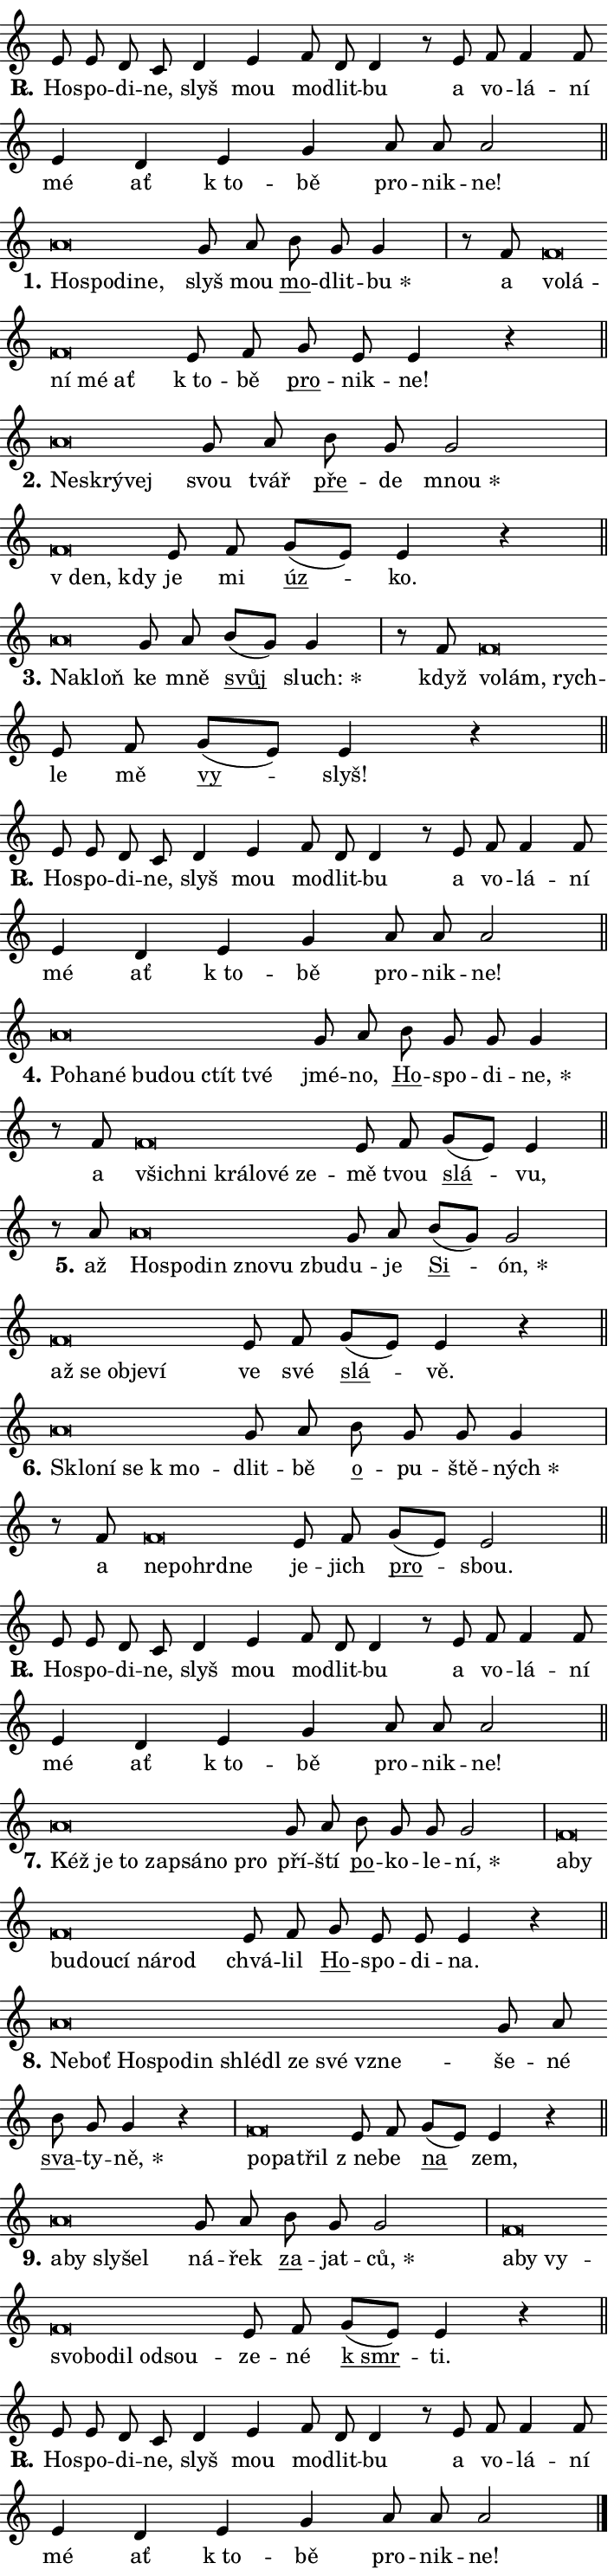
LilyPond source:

\version "2.24.0"
\header { tagline = "" }
\paper {
  indent = 0\cm
  top-margin = 0\cm
  right-margin = 0.13\cm % to fit lyric hyphens
  bottom-margin = 0\cm
  left-margin = 0\cm
  paper-width = 12\cm
  page-breaking = #ly:one-page-breaking
  system-system-spacing.basic-distance = #11
  score-system-spacing.basic-distance = #11
  ragged-last = ##f
}


%% Author: Thomas Morley
%% https://lists.gnu.org/archive/html/lilypond-user/2020-05/msg00002.html
#(define (line-position grob)
"Returns position of @var[grob} in current system:
   @code{'start}, if at first time-step
   @code{'end}, if at last time-step
   @code{'middle} otherwise
"
  (let* ((col (ly:item-get-column grob))
         (ln (ly:grob-object col 'left-neighbor))
         (rn (ly:grob-object col 'right-neighbor))
         (col-to-check-left (if (ly:grob? ln) ln col))
         (col-to-check-right (if (ly:grob? rn) rn col))
         (break-dir-left
           (and
             (ly:grob-property col-to-check-left 'non-musical #f)
             (ly:item-break-dir col-to-check-left)))
         (break-dir-right
           (and
             (ly:grob-property col-to-check-right 'non-musical #f)
             (ly:item-break-dir col-to-check-right))))
        (cond ((eqv? 1 break-dir-left) 'start)
              ((eqv? -1 break-dir-right) 'end)
              (else 'middle))))

#(define (tranparent-at-line-position vctor)
  (lambda (grob)
  "Relying on @code{line-position} select the relevant enry from @var{vctor}.
Used to determine transparency,"
    (case (line-position grob)
      ((end) (not (vector-ref vctor 0)))
      ((middle) (not (vector-ref vctor 1)))
      ((start) (not (vector-ref vctor 2))))))

noteHeadBreakVisibility =
#(define-music-function (break-visibility)(vector?)
"Makes @code{NoteHead}s transparent relying on @var{break-visibility}"
#{
  \override NoteHead.transparent =
    #(tranparent-at-line-position break-visibility)
#})

#(define delete-ledgers-for-transparent-note-heads
  (lambda (grob)
    "Reads whether a @code{NoteHead} is transparent.
If so this @code{NoteHead} is removed from @code{'note-heads} from
@var{grob}, which is supposed to be @code{LedgerLineSpanner}.
As a result ledgers are not printed for this @code{NoteHead}"
    (let* ((nhds-array (ly:grob-object grob 'note-heads))
           (nhds-list
             (if (ly:grob-array? nhds-array)
                 (ly:grob-array->list nhds-array)
                 '()))
           ;; Relies on the transparent-property being done before
           ;; Staff.LedgerLineSpanner.after-line-breaking is executed.
           ;; This is fragile ...
           (to-keep
             (remove
               (lambda (nhd)
                 (ly:grob-property nhd 'transparent #f))
               nhds-list)))
      ;; TODO find a better method to iterate over grob-arrays, similiar
      ;; to filter/remove etc for lists
      ;; For now rebuilt from scratch
      (set! (ly:grob-object grob 'note-heads)  '())
      (for-each
        (lambda (nhd)
          (ly:pointer-group-interface::add-grob grob 'note-heads nhd))
        to-keep))))

squashNotes = {
  \override NoteHead.X-extent = #'(-0.2 . 0.2)
  \override NoteHead.Y-extent = #'(-0.75 . 0)
  \override NoteHead.stencil =
    #(lambda (grob)
       (let ((pos (ly:grob-property grob 'staff-position)))
         (begin
           (if (< pos -7) (display "ERROR: Lower brevis then expected\n") (display ""))
           (if (<= pos -6) ly:text-interface::print ly:note-head::print))))
}
unSquashNotes = {
  \revert NoteHead.X-extent
  \revert NoteHead.Y-extent
  \revert NoteHead.stencil
}

hideNotes = \noteHeadBreakVisibility #begin-of-line-visible
unHideNotes = \noteHeadBreakVisibility #all-visible

% work-around for resetting accidentals
% https://lilypond.org/doc/v2.23/Documentation/notation/displaying-rhythms#unmetered-music
cadenzaMeasure = {
  \cadenzaOff
  \partial 1024 s1024
  \cadenzaOn
}

#(define-markup-command (accent layout props text) (markup?)
  "Underline accented syllable"
  (interpret-markup layout props
    #{\markup \override #'(offset . 4.3) \underline { #text }#}))

responsum = \markup \concat {
  "R" \hspace #-1.05 \path #0.1 #'((moveto 0 0.07) (lineto 0.9 0.8)) \hspace #0.05 "."
}

spaceSize = #0.6828661417322834 % exact space size for TeX Gyre Schola

\layout {
  \context {
    \Staff
    \remove "Time_signature_engraver"
    \override LedgerLineSpanner.after-line-breaking = #delete-ledgers-for-transparent-note-heads
  }
  \context {
    \Lyrics {
      \override LyricSpace.minimum-distance = \spaceSize
      \override LyricText.font-name = #"TeX Gyre Schola"
      \override LyricText.font-size = 1
      \override StanzaNumber.font-name = #"TeX Gyre Schola Bold"
      \override StanzaNumber.font-size = 1
    }
  }
  \context {
    \Score 
    \override NoteHead.text =
      #(lambda (grob) 
        (let ((pos (ly:grob-property grob 'staff-position)))
          #{\markup {
            \combine
              \halign #-0.55 \raise #(if (= pos -6) 0 0.5) \override #'(thickness . 2) \draw-line #'(3.2 . 0)
              \musicglyph "noteheads.sM1"
          }#}))
  }
}

% magnetic-lyrics.ily
%
%   written by
%     Jean Abou Samra <jean@abou-samra.fr>
%     Werner Lemberg <wl@gnu.org>
%
%   adapted by
%     Jiri Hon <jiri.hon@gmail.com>
%
% Version 2022-Apr-15

% https://www.mail-archive.com/lilypond-user@gnu.org/msg149350.html

#(define (Left_hyphen_pointer_engraver context)
   "Collect syllable-hyphen-syllable occurrences in lyrics and store
them in properties.  This engraver only looks to the left.  For
example, if the lyrics input is @code{foo -- bar}, it does the
following.

@itemize @bullet
@item
Set the @code{text} property of the @code{LyricHyphen} grob between
@q{foo} and @q{bar} to @code{foo}.

@item
Set the @code{left-hyphen} property of the @code{LyricText} grob with
text @q{foo} to the @code{LyricHyphen} grob between @q{foo} and
@q{bar}.
@end itemize

Use this auxiliary engraver in combination with the
@code{lyric-@/text::@/apply-@/magnetic-@/offset!} hook."
   (let ((hyphen #f)
         (text #f))
     (make-engraver
      (acknowledgers
       ((lyric-syllable-interface engraver grob source-engraver)
        (set! text grob)))
      (end-acknowledgers
       ((lyric-hyphen-interface engraver grob source-engraver)
        ;(when (not (grob::has-interface grob 'lyric-space-interface))
          (set! hyphen grob)));)
      ((stop-translation-timestep engraver)
       (when (and text hyphen)
         (ly:grob-set-object! text 'left-hyphen hyphen))
       (set! text #f)
       (set! hyphen #f)))))

#(define (lyric-text::apply-magnetic-offset! grob)
   "If the space between two syllables is less than the value in
property @code{LyricText@/.details@/.squash-threshold}, move the right
syllable to the left so that it gets concatenated with the left
syllable.

Use this function as a hook for
@code{LyricText@/.after-@/line-@/breaking} if the
@code{Left_@/hyphen_@/pointer_@/engraver} is active."
   (let ((hyphen (ly:grob-object grob 'left-hyphen #f)))
     (when hyphen
       (let ((left-text (ly:spanner-bound hyphen LEFT)))
         (when (grob::has-interface left-text 'lyric-syllable-interface)
           (let* ((common (ly:grob-common-refpoint grob left-text X))
                  (this-x-ext (ly:grob-extent grob common X))
                  (left-x-ext
                   (begin
                     ;; Trigger magnetism for left-text.
                     (ly:grob-property left-text 'after-line-breaking)
                     (ly:grob-extent left-text common X)))
                  ;; `delta` is the gap width between two syllables.
                  (delta (- (interval-start this-x-ext)
                            (interval-end left-x-ext)))
                  (details (ly:grob-property grob 'details))
                  (threshold (assoc-get 'squash-threshold details 0.2)))
             (when (< delta threshold)
               (let* (;; We have to manipulate the input text so that
                      ;; ligatures crossing syllable boundaries are not
                      ;; disabled.  For languages based on the Latin
                      ;; script this is essentially a beautification.
                      ;; However, for non-Western scripts it can be a
                      ;; necessity.
                      (lt (ly:grob-property left-text 'text))
                      (rt (ly:grob-property grob 'text))
                      (is-space (grob::has-interface hyphen 'lyric-space-interface))
                      (space (if is-space " " ""))
                      (extra-delta (if is-space spaceSize 0))
                      ;; Append new syllable.
                      (ltrt-space (if (and (string? lt) (string? rt))
                                (string-append lt space rt)
                                (make-concat-markup (list lt space rt))))
                      ;; Right-align `ltrt` to the right side.
                      (ltrt-space-markup (grob-interpret-markup
                               grob
                               (make-translate-markup
                                (cons (interval-length this-x-ext) 0)
                                (make-right-align-markup ltrt-space)))))
                 (begin
                   ;; Don't print `left-text`.
                   (ly:grob-set-property! left-text 'stencil #f)
                   ;; Set text and stencil (which holds all collected
                   ;; syllables so far) and shift it to the left.
                   (ly:grob-set-property! grob 'text ltrt-space)
                   (ly:grob-set-property! grob 'stencil ltrt-space-markup)
                   (ly:grob-translate-axis! grob (- (- delta extra-delta)) X))))))))))


#(define (lyric-hyphen::displace-bounds-first grob)
   ;; Make very sure this callback isn't triggered too early.
   (let ((left (ly:spanner-bound grob LEFT))
         (right (ly:spanner-bound grob RIGHT)))
     (ly:grob-property left 'after-line-breaking)
     (ly:grob-property right 'after-line-breaking)
     (ly:lyric-hyphen::print grob)))

squashThreshold = #0.4

\layout {
  \context {
    \Lyrics
    \consists #Left_hyphen_pointer_engraver
    \override LyricText.after-line-breaking =
      #lyric-text::apply-magnetic-offset!
    \override LyricHyphen.stencil = #lyric-hyphen::displace-bounds-first
    \override LyricText.details.squash-threshold = \squashThreshold
    \override LyricHyphen.minimum-distance = 0
    \override LyricHyphen.minimum-length = \squashThreshold
  }
}

squashText = \override LyricText.details.squash-threshold = 9999
unSquashText = \override LyricText.details.squash-threshold = \squashThreshold

leftText = \override LyricText.self-alignment-X = #LEFT
unLeftText = \revert LyricText.self-alignment-X

starOffset = #(lambda (grob) 
                (let ((x_offset (ly:self-alignment-interface::aligned-on-x-parent grob)))
                  (if (= x_offset 0) 0 (+ x_offset 1.2))))

star = #(define-music-function (syllable)(string?)
"Append star separator at the end of a syllable"
#{
  \once \override LyricText.X-offset = #starOffset
  \lyricmode { \markup {
    #syllable
    \override #'((font-name . "TeX Gyre Schola Bold")) \hspace #0.2 \lower #0.65 \larger "*"
  } }
#})

starAccent = #(define-music-function (syllable)(string?)
"Append star separator at the end of a syllable and make accent"
#{
  \once \override LyricText.X-offset = #starOffset
  \lyricmode { \markup {
    \accent #syllable
    \override #'((font-name . "TeX Gyre Schola Bold")) \hspace #0.2 \lower #0.65 \larger "*"
  } }
#})

breath = #(define-music-function (syllable)(string?)
"Append breathing indicator at the end of a syllable"
#{
  \lyricmode { \markup { #syllable "+" } }
#})

optionalBreath = #(define-music-function (syllable)(string?)
"Append optional breathing indicator at the end of a syllable"
#{
  \lyricmode { \markup { #syllable "(+)" } }
#})


\score {
    <<
        \new Voice = "melody" { \cadenzaOn \key c \major \relative { e'8 e d c d4 e f8 d d4 \bar "" r8 e f f4 f8 \bar "" e4 d \bar "" e g \bar "" a8 a a2 \cadenzaMeasure \bar "||" \break } }
        \new Lyrics \lyricsto "melody" { \lyricmode { \set stanza = \responsum
Ho -- spo -- di -- ne, slyš mou mo -- dlit -- bu a vo -- lá -- ní mé ať "k to" -- bě pro -- nik -- ne! } }
    >>
    \layout {}
}

\score {
    <<
        \new Voice = "melody" { \cadenzaOn \key c \major \relative { \squashNotes a'\breve*1/16 \hideNotes \breve*1/16 \bar "" \breve*1/16 \breve*1/16 \bar "" \unHideNotes \unSquashNotes g8 a \bar "" b g g4 \cadenzaMeasure \bar "|" r8 f \squashNotes f\breve*1/16 \hideNotes \breve*1/16 \bar "" \breve*1/16 \bar "" \breve*1/16 \breve*1/16 \bar "" \unHideNotes \unSquashNotes e8 f \bar "" g e e4 r \cadenzaMeasure \bar "||" \break } }
        \new Lyrics \lyricsto "melody" { \lyricmode { \set stanza = "1."
\leftText Ho -- \squashText spo -- di -- ne, \unLeftText \unSquashText slyš mou \markup \accent mo -- dlit -- \star bu a \leftText vo -- \squashText lá -- ní mé ať \unLeftText \unSquashText "k to" -- bě \markup \accent pro -- nik -- ne! } }
    >>
    \layout {}
}

\score {
    <<
        \new Voice = "melody" { \cadenzaOn \key c \major \relative { \squashNotes a'\breve*1/16 \hideNotes \breve*1/16 \breve*1/16 \bar "" \unHideNotes \unSquashNotes g8 a \bar "" b g g2 \cadenzaMeasure \bar "|" \squashNotes f\breve*1/16 \hideNotes \breve*1/16 \bar "" \unHideNotes \unSquashNotes e8 f \bar "" g[( e)] e4 r \cadenzaMeasure \bar "||" \break } }
        \new Lyrics \lyricsto "melody" { \lyricmode { \set stanza = "2."
\leftText Ne -- \squashText skrý -- vej \unLeftText \unSquashText svou tvář \markup \accent pře -- de \star mnou \leftText "v den," \squashText kdy \unLeftText \unSquashText je mi \markup \accent úz -- ko. } }
    >>
    \layout {}
}

\score {
    <<
        \new Voice = "melody" { \cadenzaOn \key c \major \relative { \squashNotes a'\breve*1/16 \hideNotes \breve*1/16 \bar "" \unHideNotes \unSquashNotes g8 a \bar "" b[( g)] g4 \cadenzaMeasure \bar "|" r8 f \squashNotes f\breve*1/16 \hideNotes \breve*1/16 \breve*1/16 \bar "" \unHideNotes \unSquashNotes e8 f \bar "" g[( e)] e4 r \cadenzaMeasure \bar "||" \break } }
        \new Lyrics \lyricsto "melody" { \lyricmode { \set stanza = "3."
\leftText Na -- \squashText kloň \unLeftText \unSquashText ke mně \markup \accent svůj \star sluch: když \leftText vo -- \squashText lám, rych -- \unLeftText \unSquashText le mě \markup \accent vy -- slyš! } }
    >>
    \layout {}
}

\score {
    <<
        \new Voice = "melody" { \cadenzaOn \key c \major \relative { e'8 e d c d4 e f8 d d4 \bar "" r8 e f f4 f8 \bar "" e4 d \bar "" e g \bar "" a8 a a2 \cadenzaMeasure \bar "||" \break } }
        \new Lyrics \lyricsto "melody" { \lyricmode { \set stanza = \responsum
Ho -- spo -- di -- ne, slyš mou mo -- dlit -- bu a vo -- lá -- ní mé ať "k to" -- bě pro -- nik -- ne! } }
    >>
    \layout {}
}

\score {
    <<
        \new Voice = "melody" { \cadenzaOn \key c \major \relative { \squashNotes a'\breve*1/16 \hideNotes \breve*1/16 \bar "" \breve*1/16 \bar "" \breve*1/16 \bar "" \breve*1/16 \bar "" \breve*1/16 \breve*1/16 \bar "" \unHideNotes \unSquashNotes g8 a \bar "" b g g g4 \cadenzaMeasure \bar "|" r8 f \squashNotes f\breve*1/16 \hideNotes \breve*1/16 \bar "" \breve*1/16 \bar "" \breve*1/16 \bar "" \breve*1/16 \breve*1/16 \bar "" \unHideNotes \unSquashNotes e8 f \bar "" g[( e)] e4 \cadenzaMeasure \bar "||" \break } }
        \new Lyrics \lyricsto "melody" { \lyricmode { \set stanza = "4."
\leftText Po -- \squashText ha -- né bu -- dou ctít tvé \unLeftText \unSquashText jmé -- no, \markup \accent Ho -- spo -- di -- \star ne, a \leftText všich -- \squashText ni krá -- lo -- vé ze -- \unLeftText \unSquashText mě tvou \markup \accent slá -- vu, } }
    >>
    \layout {}
}

\score {
    <<
        \new Voice = "melody" { \cadenzaOn \key c \major \relative { r8 a' \squashNotes a\breve*1/16 \hideNotes \breve*1/16 \bar "" \breve*1/16 \bar "" \breve*1/16 \bar "" \breve*1/16 \breve*1/16 \bar "" \unHideNotes \unSquashNotes g8 a \bar "" b[( g)] g2 \cadenzaMeasure \bar "|" \squashNotes f\breve*1/16 \hideNotes \breve*1/16 \bar "" \breve*1/16 \bar "" \breve*1/16 \breve*1/16 \bar "" \unHideNotes \unSquashNotes e8 f \bar "" g[( e)] e4 r \cadenzaMeasure \bar "||" \break } }
        \new Lyrics \lyricsto "melody" { \lyricmode { \set stanza = "5."
až \leftText Ho -- \squashText spo -- din zno -- vu zbu -- \unLeftText \unSquashText du -- je \markup \accent Si -- \star ón, \leftText až \squashText se ob -- je -- ví \unLeftText \unSquashText ve své \markup \accent slá -- vě. } }
    >>
    \layout {}
}

\score {
    <<
        \new Voice = "melody" { \cadenzaOn \key c \major \relative { \squashNotes a'\breve*1/16 \hideNotes \breve*1/16 \bar "" \breve*1/16 \breve*1/16 \bar "" \unHideNotes \unSquashNotes g8 a \bar "" b g g g4 \cadenzaMeasure \bar "|" r8 f \squashNotes f\breve*1/16 \hideNotes \breve*1/16 \bar "" \breve*1/16 \breve*1/16 \bar "" \unHideNotes \unSquashNotes e8 f \bar "" g[( e)] e2 \cadenzaMeasure \bar "||" \break } }
        \new Lyrics \lyricsto "melody" { \lyricmode { \set stanza = "6."
\leftText Sklo -- \squashText ní se "k mo" -- \unLeftText \unSquashText dlit -- bě \markup \accent o -- pu -- ště -- \star ných a \leftText ne -- \squashText po -- hrd -- ne \unLeftText \unSquashText je -- jich \markup \accent pro -- sbou. } }
    >>
    \layout {}
}

\score {
    <<
        \new Voice = "melody" { \cadenzaOn \key c \major \relative { e'8 e d c d4 e f8 d d4 \bar "" r8 e f f4 f8 \bar "" e4 d \bar "" e g \bar "" a8 a a2 \cadenzaMeasure \bar "||" \break } }
        \new Lyrics \lyricsto "melody" { \lyricmode { \set stanza = \responsum
Ho -- spo -- di -- ne, slyš mou mo -- dlit -- bu a vo -- lá -- ní mé ať "k to" -- bě pro -- nik -- ne! } }
    >>
    \layout {}
}

\score {
    <<
        \new Voice = "melody" { \cadenzaOn \key c \major \relative { \squashNotes a'\breve*1/16 \hideNotes \breve*1/16 \bar "" \breve*1/16 \bar "" \breve*1/16 \bar "" \breve*1/16 \bar "" \breve*1/16 \breve*1/16 \bar "" \unHideNotes \unSquashNotes g8 a \bar "" b g g g2 \cadenzaMeasure \bar "|" \squashNotes f\breve*1/16 \hideNotes \breve*1/16 \bar "" \breve*1/16 \bar "" \breve*1/16 \bar "" \breve*1/16 \bar "" \breve*1/16 \breve*1/16 \bar "" \unHideNotes \unSquashNotes e8 f \bar "" g e e e4 r \cadenzaMeasure \bar "||" \break } }
        \new Lyrics \lyricsto "melody" { \lyricmode { \set stanza = "7."
\leftText Kéž \squashText je to za -- psá -- no pro \unLeftText \unSquashText pří -- ští \markup \accent po -- ko -- le -- \star ní, \leftText a -- \squashText by bu -- dou -- cí ná -- rod \unLeftText \unSquashText chvá -- lil \markup \accent Ho -- spo -- di -- na. } }
    >>
    \layout {}
}

\score {
    <<
        \new Voice = "melody" { \cadenzaOn \key c \major \relative { \squashNotes a'\breve*1/16 \hideNotes \breve*1/16 \bar "" \breve*1/16 \bar "" \breve*1/16 \bar "" \breve*1/16 \bar "" \breve*1/16 \bar "" \breve*1/16 \bar "" \breve*1/16 \bar "" \breve*1/16 \breve*1/16 \bar "" \unHideNotes \unSquashNotes g8 a \bar "" b g g4 r \cadenzaMeasure \bar "|" \squashNotes f\breve*1/16 \hideNotes \breve*1/16 \breve*1/16 \bar "" \unHideNotes \unSquashNotes e8 f \bar "" g[( e)] e4 r \cadenzaMeasure \bar "||" \break } }
        \new Lyrics \lyricsto "melody" { \lyricmode { \set stanza = "8."
\leftText Ne -- \squashText boť Ho -- spo -- din shlé -- dl ze své vzne -- \unLeftText \unSquashText še -- né \markup \accent sva -- ty -- \star ně, \leftText po -- \squashText pa -- třil \unLeftText \unSquashText "z ne" -- be \markup \accent na zem, } }
    >>
    \layout {}
}

\score {
    <<
        \new Voice = "melody" { \cadenzaOn \key c \major \relative { \squashNotes a'\breve*1/16 \hideNotes \breve*1/16 \bar "" \breve*1/16 \breve*1/16 \bar "" \unHideNotes \unSquashNotes g8 a \bar "" b g g2 \cadenzaMeasure \bar "|" \squashNotes f\breve*1/16 \hideNotes \breve*1/16 \bar "" \breve*1/16 \bar "" \breve*1/16 \bar "" \breve*1/16 \bar "" \breve*1/16 \bar "" \breve*1/16 \breve*1/16 \bar "" \unHideNotes \unSquashNotes e8 f \bar "" g[( e)] e4 r \cadenzaMeasure \bar "||" \break } }
        \new Lyrics \lyricsto "melody" { \lyricmode { \set stanza = "9."
\leftText a -- \squashText by sly -- šel \unLeftText \unSquashText ná -- řek \markup \accent za -- jat -- \star ců, \leftText a -- \squashText by vy -- svo -- bo -- dil od -- sou -- \unLeftText \unSquashText ze -- né \markup \accent "k smr" -- ti. } }
    >>
    \layout {}
}

\score {
    <<
        \new Voice = "melody" { \cadenzaOn \key c \major \relative { e'8 e d c d4 e f8 d d4 \bar "" r8 e f f4 f8 \bar "" e4 d \bar "" e g \bar "" a8 a a2 \cadenzaMeasure \bar "||" \break } \bar "|." }
        \new Lyrics \lyricsto "melody" { \lyricmode { \set stanza = \responsum
Ho -- spo -- di -- ne, slyš mou mo -- dlit -- bu a vo -- lá -- ní mé ať "k to" -- bě pro -- nik -- ne! } }
    >>
    \layout {}
}
